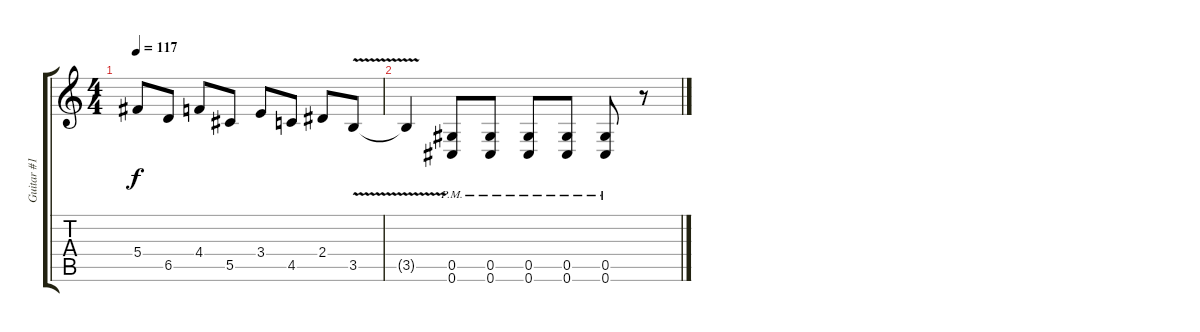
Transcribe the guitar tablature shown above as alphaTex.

\track ("Guitar #1" "Guitar #1") {instrument distortionguitar}
\staff {score tabs}
\tuning (Eb4 Bb3 Gb3 Db3 Ab2 Db2) {hide}
\ts (4 4)
\tempo 117
\clef g2
\ks c
5.4.8{dy f} 6.5.8 4.4.8 5.5.8 3.4.8 4.5.8 2.4.8 3.5{v}.8 |
3.5{t}.4 (0.5{pm} 0.6{pm}).8 (0.5{pm} 0.6{pm}).8 (0.5{pm} 0.6{pm}).8 (0.5{pm} 0.6{pm}).8 (0.5{pm} 0.6{pm}).8 r.8
